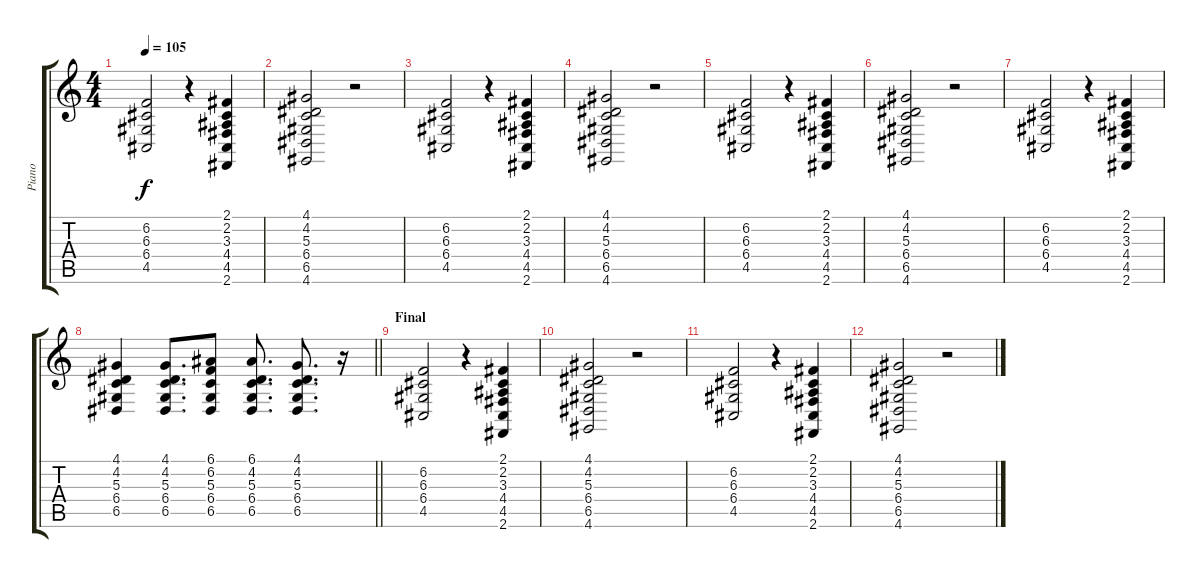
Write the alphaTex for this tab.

\track ("Piano" "Piano") {instrument brightacousticpiano}
\staff {score tabs}
\tuning (E4 B3 G3 D3 A2 E2) {hide}
\ts (4 4)
\tempo 105
\clef g2
\ks c
(6.2 6.3 6.4 4.5).2{dy f} r.4 (2.1 2.2 3.3 4.4 4.5 2.6).4 |
(4.1 4.2 5.3 6.4 6.5 4.6).2 r.2 |
(6.2 6.3 6.4 4.5).2 r.4 (2.1 2.2 3.3 4.4 4.5 2.6).4 |
(4.1 4.2 5.3 6.4 6.5 4.6).2 r.2 |
(6.2 6.3 6.4 4.5).2{volume 13} r.4 (2.1 2.2 3.3 4.4 4.5 2.6).4 |
(4.1 4.2 5.3 6.4 6.5 4.6).2 r.2 |
(6.2 6.3 6.4 4.5).2 r.4 (2.1 2.2 3.3 4.4 4.5 2.6).4 |
\barLineRight lightlight
(4.1 4.2 5.3 6.4 6.5).4 (4.1 4.2 5.3 6.4 6.5).8{d} (6.1 6.2 5.3 6.4 6.5).8 (6.1 4.2 5.3 6.4 6.5).8{d} (4.1 4.2 5.3 6.4 6.5).8{d} r.16 |
\section ("" "Final")
(6.2 6.3 6.4 4.5).2 r.4 (2.1 2.2 3.3 4.4 4.5 2.6).4 |
(4.1 4.2 5.3 6.4 6.5 4.6).2 r.2 |
(6.2 6.3 6.4 4.5).2 r.4 (2.1 2.2 3.3 4.4 4.5 2.6).4 |
(4.1 4.2 5.3 6.4 6.5 4.6).2 r.2
